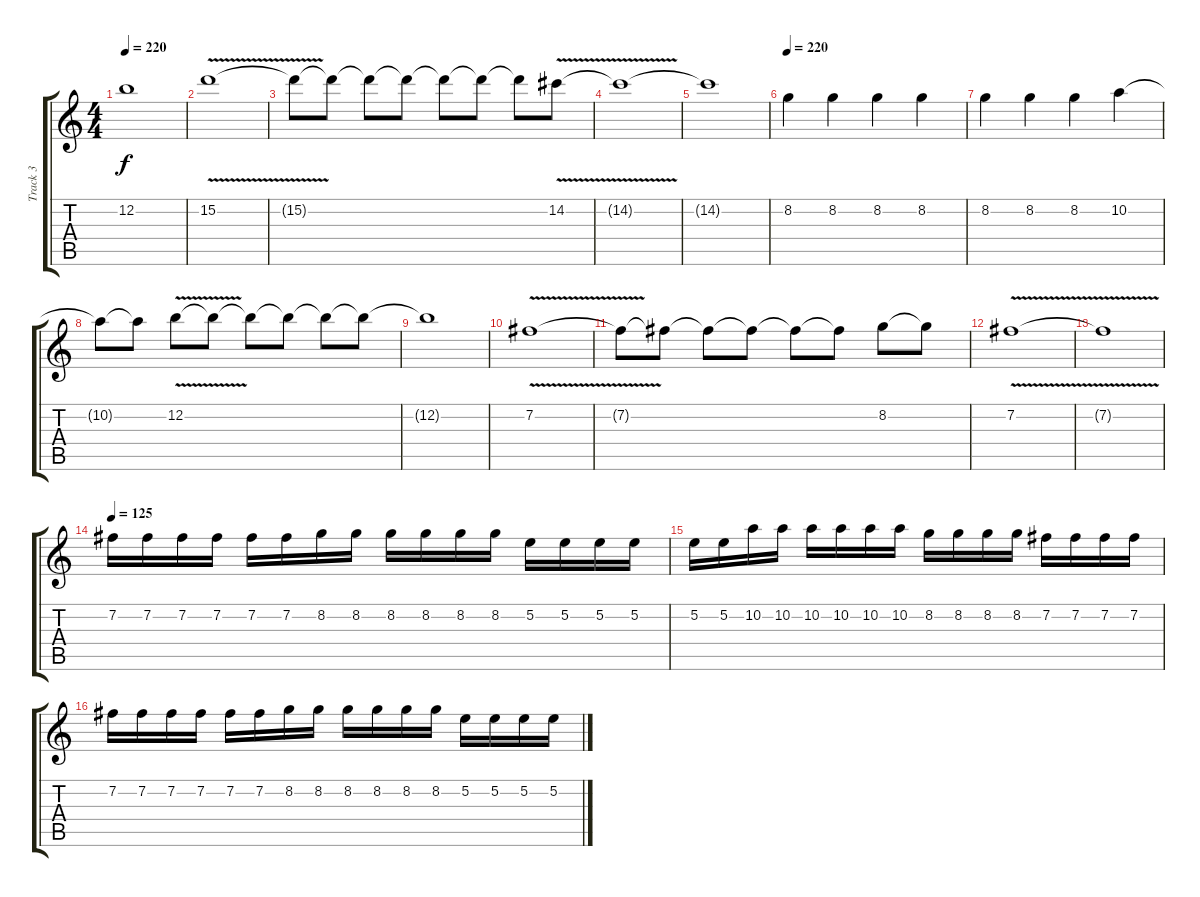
\track ("Track 3" "Track 3") {instrument distortionguitar}
\staff {score tabs}
\tuning (E4 B3 G3 D3 A2 E2) {hide}
\ts (4 4)
\tempo 220
\clef g2
\ks c
12.2{t}.1{dy f} |
15.2{v}.1 |
15.2{t}.8 15.2{t}.8 15.2{t}.8 15.2{t}.8 15.2{t}.8 15.2{t}.8 15.2{t}.8 14.2{v}.8 |
14.2{t}.1 |
14.2{t}.1 |
\tempo 220
8.2.4 8.2.4 8.2.4 8.2.4 |
8.2.4 8.2.4 8.2.4 10.2.4 |
10.2{t}.8 10.2{t}.8 12.2{v}.8 12.2{t}.8 12.2{t}.8 12.2{t}.8 12.2{t}.8 12.2{t}.8 |
12.2{t}.1 |
7.2{v}.1 |
7.2{t}.8 7.2{t}.8 7.2{t}.8 7.2{t}.8 7.2{t}.8 7.2{t}.8 8.2.8 8.2{t}.8 |
7.2{v}.1 |
7.2{t}.1 |
\tempo 125
7.2.16 7.2.16 7.2.16 7.2.16 7.2.16 7.2.16 8.2.16 8.2.16 8.2.16 8.2.16 8.2.16 8.2.16 5.2.16 5.2.16 5.2.16 5.2.16 |
5.2.16 5.2.16 10.2.16 10.2.16 10.2.16 10.2.16 10.2.16 10.2.16 8.2.16 8.2.16 8.2.16 8.2.16 7.2.16 7.2.16 7.2.16 7.2.16 |
7.2.16 7.2.16 7.2.16 7.2.16 7.2.16 7.2.16 8.2.16 8.2.16 8.2.16 8.2.16 8.2.16 8.2.16 5.2.16 5.2.16 5.2.16 5.2.16
